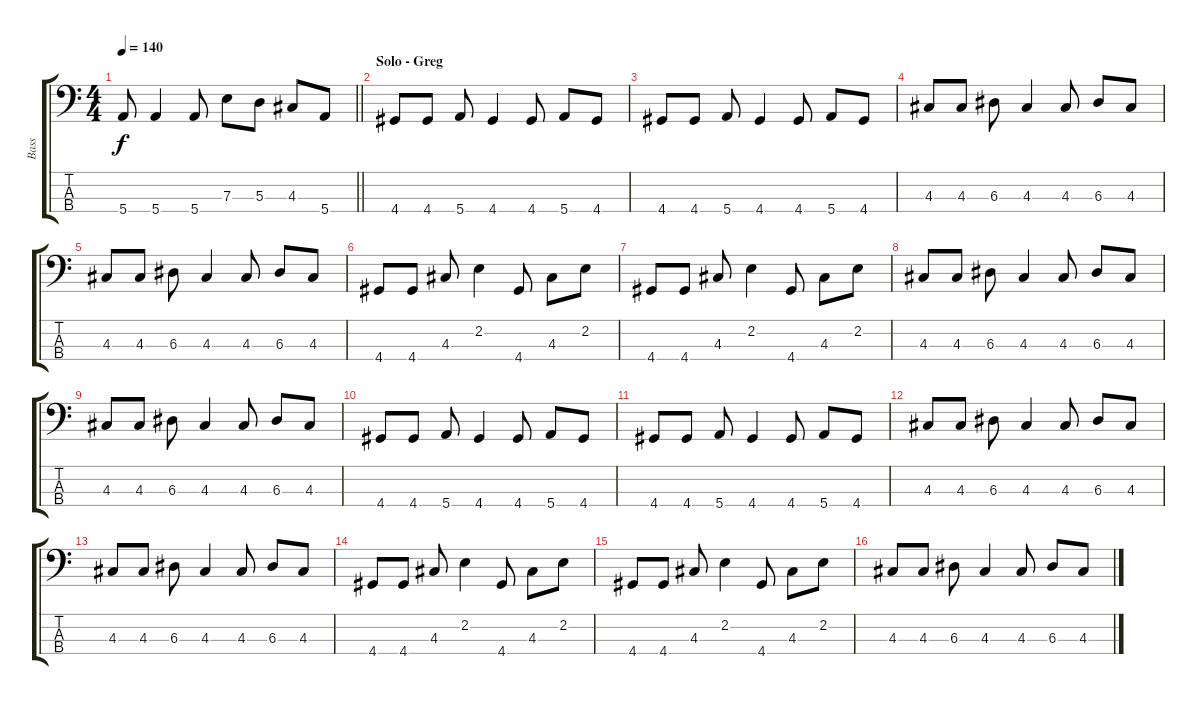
\track ("Bass" "Bass") {instrument electricbassfinger}
\staff {score tabs}
\tuning (G2 D2 A1 E1) {hide}
\ts (4 4)
\tempo 140
\clef f4
\barLineRight lightlight
\ks c
5.4.8{dy f} 5.4.4 5.4.8 7.3.8 5.3.8 4.3.8 5.4.8 |
\section ("" "Solo - Greg")
4.4.8 4.4.8 5.4.8 4.4.4 4.4.8 5.4.8 4.4.8 |
4.4.8 4.4.8 5.4.8 4.4.4 4.4.8 5.4.8 4.4.8 |
4.3.8 4.3.8 6.3.8 4.3.4 4.3.8 6.3.8 4.3.8 |
4.3.8 4.3.8 6.3.8 4.3.4 4.3.8 6.3.8 4.3.8 |
4.4.8 4.4.8 4.3.8 2.2.4 4.4.8 4.3.8 2.2.8 |
4.4.8 4.4.8 4.3.8 2.2.4 4.4.8 4.3.8 2.2.8 |
4.3.8 4.3.8 6.3.8 4.3.4 4.3.8 6.3.8 4.3.8 |
4.3.8 4.3.8 6.3.8 4.3.4 4.3.8 6.3.8 4.3.8 |
4.4.8 4.4.8 5.4.8 4.4.4 4.4.8 5.4.8 4.4.8 |
4.4.8 4.4.8 5.4.8 4.4.4 4.4.8 5.4.8 4.4.8 |
4.3.8 4.3.8 6.3.8 4.3.4 4.3.8 6.3.8 4.3.8 |
4.3.8 4.3.8 6.3.8 4.3.4 4.3.8 6.3.8 4.3.8 |
4.4.8 4.4.8 4.3.8 2.2.4 4.4.8 4.3.8 2.2.8 |
4.4.8 4.4.8 4.3.8 2.2.4 4.4.8 4.3.8 2.2.8 |
4.3.8 4.3.8 6.3.8 4.3.4 4.3.8 6.3.8 4.3.8
